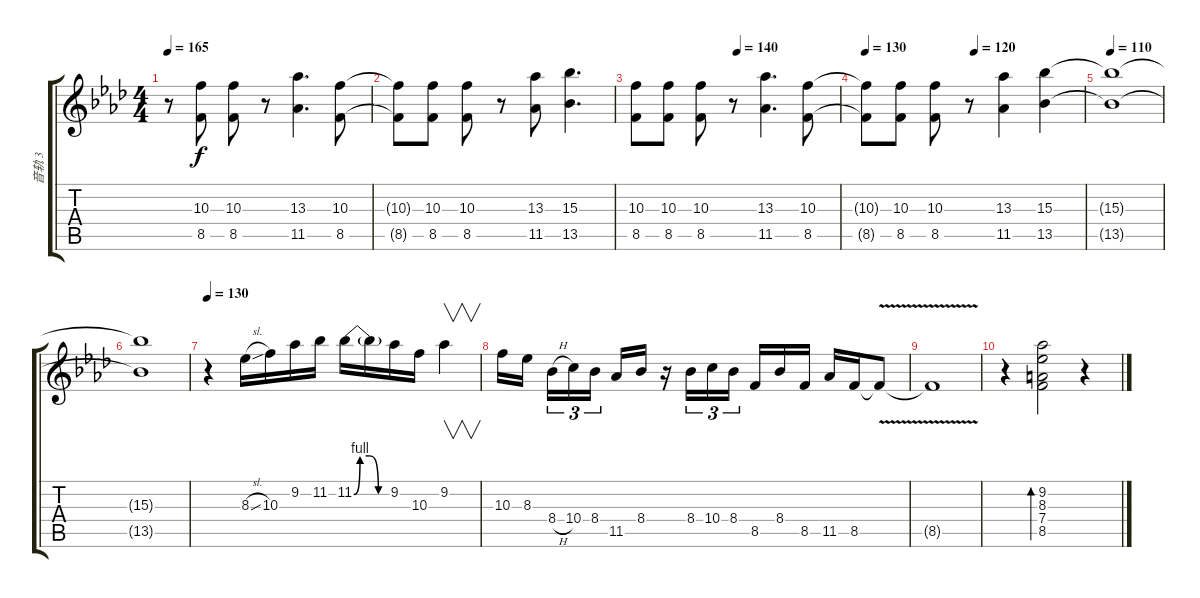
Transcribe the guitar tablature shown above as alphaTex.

\track ("音轨 3" "音轨 3") {instrument distortionguitar}
\staff {score tabs}
\tuning (E4 B3 G3 D3 A2 E2) {hide}
\ts (4 4)
\tempo 165
\clef g2
\ks ab
r.8{dy f} (10.3 8.5).8 (10.3 8.5).8 r.8 (13.3 11.5).4{d} (10.3 8.5).8 |
(10.3{t} 8.5{t}).8 (10.3 8.5).8 (10.3 8.5).8 r.8 (13.3 11.5).8 (15.3 13.5).4{d} |
\tempo (140 0.5)
(10.3 8.5).8 (10.3 8.5).8 (10.3 8.5).8 r.8 (13.3 11.5).4{d} (10.3 8.5).8 |
\tempo 130
\tempo (120 0.5)
(10.3{t} 8.5{t}).8 (10.3 8.5).8 (10.3 8.5).8 r.8 (13.3 11.5).4 (15.3 13.5).4 |
\tempo 110
(15.3{t} 13.5{t}).1 |
(15.3{t} 13.5{t}).1 |
\tempo 130
r.4 8.3{sl}.16 10.3.16 9.2.16 11.2.16 11.2{be (custom 0 0 10 4 25 4 40 0 60 0)}.16 11.2{t}.16 9.2.16 10.3.16 9.2.4{v} |
10.3.16 8.3.16{beam splitsecondary} 8.4{h}.16{tu (3 2)} 10.4.16{tu (3 2)} 8.4.16{tu (3 2)} 11.5.16 8.4.16 r.16 8.4.16{tu (3 2)} 10.4.16{tu (3 2)} 8.4.16{tu (3 2) beam splitsecondary} 8.5.16 8.4.16 8.5.16 11.5.16 8.5.16 8.5{v t}.8 |
8.5{v t}.1 |
r.4 (9.2 8.3 7.4 8.5).2{bd 30} r.4
